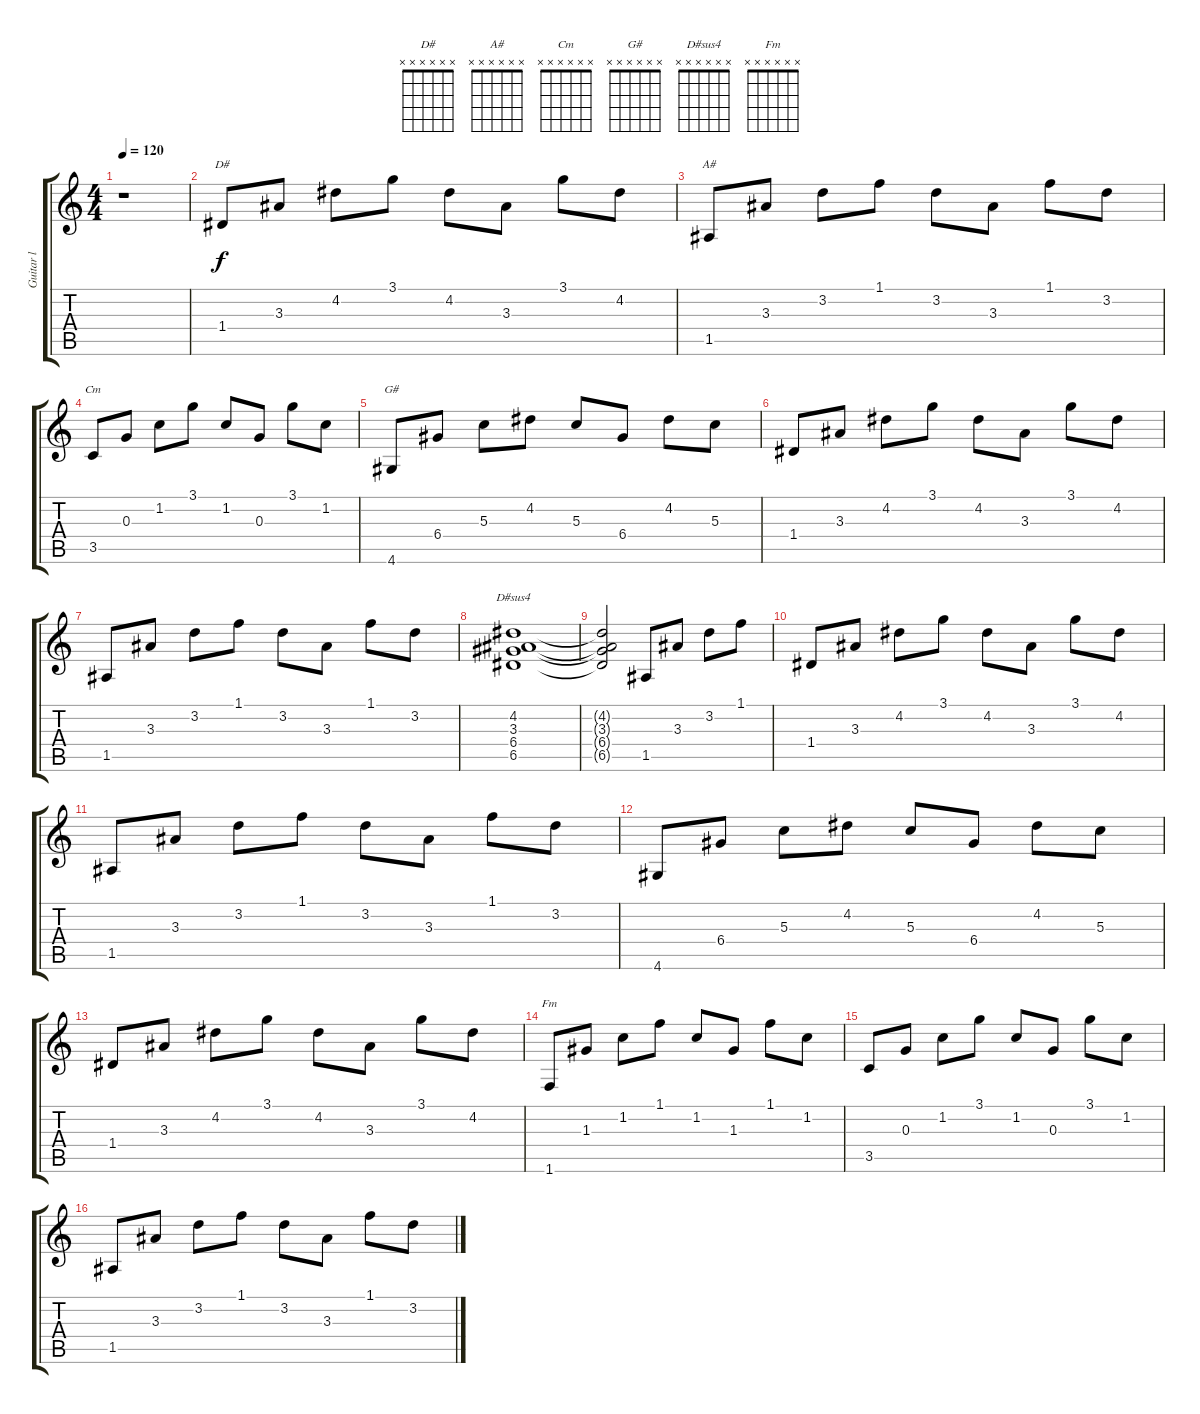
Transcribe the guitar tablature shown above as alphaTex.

\track ("Guitar l" "Guitar l") {instrument acousticguitarsteel}
\staff {score tabs}
\tuning (E4 B3 G3 D3 A2 E2) {hide}
\chord ("D#" x x x x x x) {firstfret 0}
\chord ("A#" x x x x x x) {firstfret 0}
\chord ("Cm" x x x x x x) {firstfret 0}
\chord ("G#" x x x x x x) {firstfret 0}
\chord ("D#sus4" x x x x x x) {firstfret 0}
\chord ("Fm" x x x x x x) {firstfret 0}
\ts (4 4)
\tempo 120
\clef g2
\ks c
r.1{dy f instrument acousticguitarsteel} |
1.4.8{ch "D#"} 3.3.8 4.2.8 3.1.8 4.2.8 3.3.8 3.1.8 4.2.8 |
1.5.8{ch "A#"} 3.3.8 3.2.8 1.1.8 3.2.8 3.3.8 1.1.8 3.2.8 |
3.5.8{ch "Cm"} 0.3.8 1.2.8 3.1.8 1.2.8 0.3.8 3.1.8 1.2.8 |
4.6.8{ch "G#"} 6.4.8 5.3.8 4.2.8 5.3.8 6.4.8 4.2.8 5.3.8 |
1.4.8 3.3.8 4.2.8 3.1.8 4.2.8 3.3.8 3.1.8 4.2.8 |
1.5.8 3.3.8 3.2.8 1.1.8 3.2.8 3.3.8 1.1.8 3.2.8 |
(4.2 3.3 6.4 6.5).1{ch "D#sus4"} |
(4.2{t} 3.3{t} 6.4{t} 6.5{t}).2 1.5.8 3.3.8 3.2.8 1.1.8 |
1.4.8 3.3.8 4.2.8 3.1.8 4.2.8 3.3.8 3.1.8 4.2.8 |
1.5.8 3.3.8 3.2.8 1.1.8 3.2.8 3.3.8 1.1.8 3.2.8 |
4.6.8 6.4.8 5.3.8 4.2.8 5.3.8 6.4.8 4.2.8 5.3.8 |
1.4.8 3.3.8 4.2.8 3.1.8 4.2.8 3.3.8 3.1.8 4.2.8 |
1.6.8{ch "Fm"} 1.3.8 1.2.8 1.1.8 1.2.8 1.3.8 1.1.8 1.2.8 |
3.5.8 0.3.8 1.2.8 3.1.8 1.2.8 0.3.8 3.1.8 1.2.8 |
1.5.8 3.3.8 3.2.8 1.1.8 3.2.8 3.3.8 1.1.8 3.2.8
